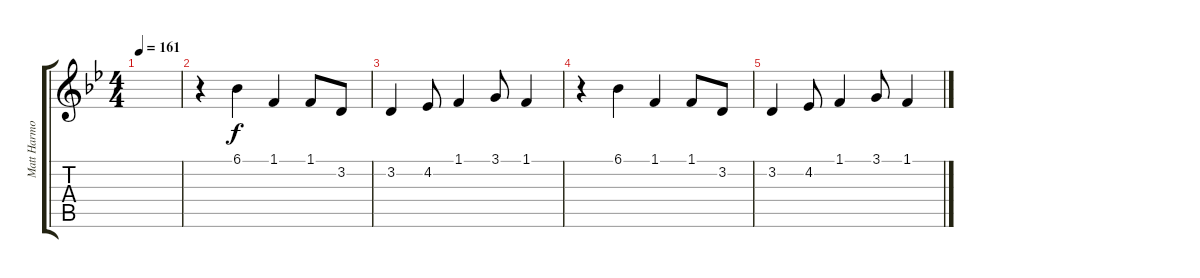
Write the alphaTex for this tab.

\track ("Matt Harmonies" "Matt Harmo") {instrument brightacousticpiano}
\staff {score tabs}
\tuning (E4 B3 G3 D3 A2 E2) {hide}
\ts (4 4)
\tempo 161
\clef g2
\ks bb
|
r.4 6.1.4 1.1.4 1.1.8 3.2.8 |
3.2.4 4.2.8 1.1.4 3.1.8 1.1.4 |
r.4 6.1.4 1.1.4 1.1.8 3.2.8 |
3.2.4 4.2.8 1.1.4 3.1.8 1.1.4
